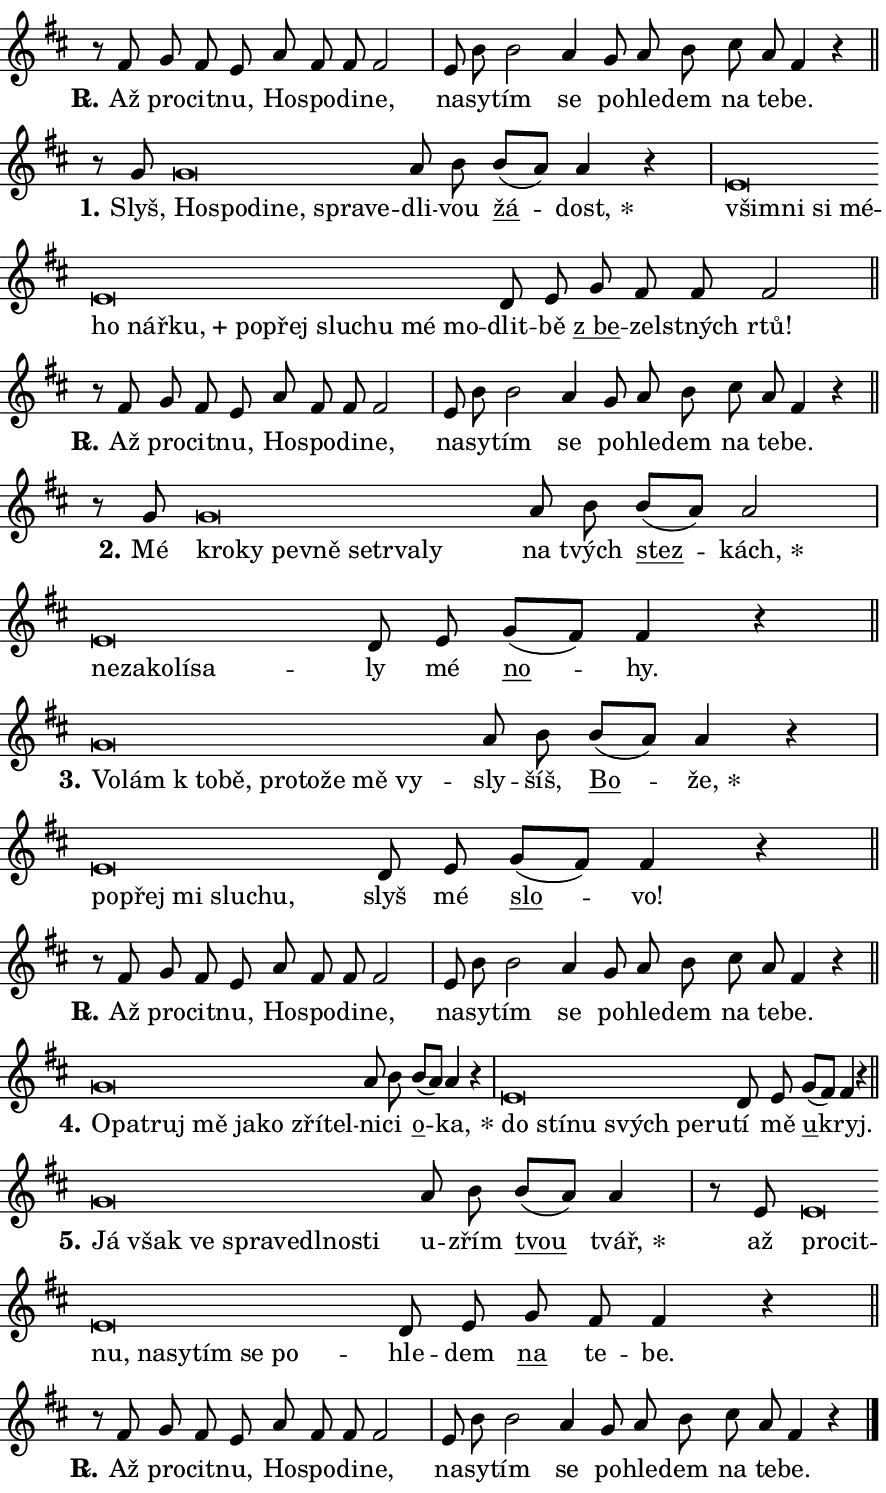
\version "2.24.0"
\header { tagline = "" }
\paper {
  indent = 0\cm
  top-margin = 0\cm
  right-margin = 0.13\cm % to fit lyric hyphens
  bottom-margin = 0\cm
  left-margin = 0\cm
  paper-width = 15\cm
  page-breaking = #ly:one-page-breaking
  system-system-spacing.basic-distance = #11
  score-system-spacing.basic-distance = #11
  ragged-last = ##f
}


%% Author: Thomas Morley
%% https://lists.gnu.org/archive/html/lilypond-user/2020-05/msg00002.html
#(define (line-position grob)
"Returns position of @var[grob} in current system:
   @code{'start}, if at first time-step
   @code{'end}, if at last time-step
   @code{'middle} otherwise
"
  (let* ((col (ly:item-get-column grob))
         (ln (ly:grob-object col 'left-neighbor))
         (rn (ly:grob-object col 'right-neighbor))
         (col-to-check-left (if (ly:grob? ln) ln col))
         (col-to-check-right (if (ly:grob? rn) rn col))
         (break-dir-left
           (and
             (ly:grob-property col-to-check-left 'non-musical #f)
             (ly:item-break-dir col-to-check-left)))
         (break-dir-right
           (and
             (ly:grob-property col-to-check-right 'non-musical #f)
             (ly:item-break-dir col-to-check-right))))
        (cond ((eqv? 1 break-dir-left) 'start)
              ((eqv? -1 break-dir-right) 'end)
              (else 'middle))))

#(define (tranparent-at-line-position vctor)
  (lambda (grob)
  "Relying on @code{line-position} select the relevant enry from @var{vctor}.
Used to determine transparency,"
    (case (line-position grob)
      ((end) (not (vector-ref vctor 0)))
      ((middle) (not (vector-ref vctor 1)))
      ((start) (not (vector-ref vctor 2))))))

noteHeadBreakVisibility =
#(define-music-function (break-visibility)(vector?)
"Makes @code{NoteHead}s transparent relying on @var{break-visibility}"
#{
  \override NoteHead.transparent =
    #(tranparent-at-line-position break-visibility)
#})

#(define delete-ledgers-for-transparent-note-heads
  (lambda (grob)
    "Reads whether a @code{NoteHead} is transparent.
If so this @code{NoteHead} is removed from @code{'note-heads} from
@var{grob}, which is supposed to be @code{LedgerLineSpanner}.
As a result ledgers are not printed for this @code{NoteHead}"
    (let* ((nhds-array (ly:grob-object grob 'note-heads))
           (nhds-list
             (if (ly:grob-array? nhds-array)
                 (ly:grob-array->list nhds-array)
                 '()))
           ;; Relies on the transparent-property being done before
           ;; Staff.LedgerLineSpanner.after-line-breaking is executed.
           ;; This is fragile ...
           (to-keep
             (remove
               (lambda (nhd)
                 (ly:grob-property nhd 'transparent #f))
               nhds-list)))
      ;; TODO find a better method to iterate over grob-arrays, similiar
      ;; to filter/remove etc for lists
      ;; For now rebuilt from scratch
      (set! (ly:grob-object grob 'note-heads)  '())
      (for-each
        (lambda (nhd)
          (ly:pointer-group-interface::add-grob grob 'note-heads nhd))
        to-keep))))

squashNotes = {
  \override NoteHead.X-extent = #'(-0.2 . 0.2)
  \override NoteHead.Y-extent = #'(-0.75 . 0)
  \override NoteHead.stencil =
    #(lambda (grob)
       (let ((pos (ly:grob-property grob 'staff-position)))
         (begin
           (if (< pos -7) (display "ERROR: Lower brevis then expected\n") (display ""))
           (if (<= pos -6) ly:text-interface::print ly:note-head::print))))
}
unSquashNotes = {
  \revert NoteHead.X-extent
  \revert NoteHead.Y-extent
  \revert NoteHead.stencil
}

hideNotes = \noteHeadBreakVisibility #begin-of-line-visible
unHideNotes = \noteHeadBreakVisibility #all-visible

% work-around for resetting accidentals
% https://lilypond.org/doc/v2.23/Documentation/notation/displaying-rhythms#unmetered-music
cadenzaMeasure = {
  \cadenzaOff
  \partial 1024 s1024
  \cadenzaOn
}

#(define-markup-command (accent layout props text) (markup?)
  "Underline accented syllable"
  (interpret-markup layout props
    #{\markup \override #'(offset . 4.3) \underline { #text }#}))

responsum = \markup \concat {
  "R" \hspace #-1.05 \path #0.1 #'((moveto 0 0.07) (lineto 0.9 0.8)) \hspace #0.05 "."
}

spaceSize = #0.6828661417322834 % exact space size for TeX Gyre Schola

\layout {
  \context {
    \Staff
    \remove "Time_signature_engraver"
    \override LedgerLineSpanner.after-line-breaking = #delete-ledgers-for-transparent-note-heads
  }
  \context {
    \Lyrics {
      \override LyricSpace.minimum-distance = \spaceSize
      \override LyricText.font-name = #"TeX Gyre Schola"
      \override LyricText.font-size = 1
      \override StanzaNumber.font-name = #"TeX Gyre Schola Bold"
      \override StanzaNumber.font-size = 1
    }
  }
  \context {
    \Score 
    \override NoteHead.text =
      #(lambda (grob) 
        (let ((pos (ly:grob-property grob 'staff-position)))
          #{\markup {
            \combine
              \halign #-0.55 \raise #(if (= pos -6) 0 0.5) \override #'(thickness . 2) \draw-line #'(3.2 . 0)
              \musicglyph "noteheads.sM1"
          }#}))
  }
}

% magnetic-lyrics.ily
%
%   written by
%     Jean Abou Samra <jean@abou-samra.fr>
%     Werner Lemberg <wl@gnu.org>
%
%   adapted by
%     Jiri Hon <jiri.hon@gmail.com>
%
% Version 2022-Apr-15

% https://www.mail-archive.com/lilypond-user@gnu.org/msg149350.html

#(define (Left_hyphen_pointer_engraver context)
   "Collect syllable-hyphen-syllable occurrences in lyrics and store
them in properties.  This engraver only looks to the left.  For
example, if the lyrics input is @code{foo -- bar}, it does the
following.

@itemize @bullet
@item
Set the @code{text} property of the @code{LyricHyphen} grob between
@q{foo} and @q{bar} to @code{foo}.

@item
Set the @code{left-hyphen} property of the @code{LyricText} grob with
text @q{foo} to the @code{LyricHyphen} grob between @q{foo} and
@q{bar}.
@end itemize

Use this auxiliary engraver in combination with the
@code{lyric-@/text::@/apply-@/magnetic-@/offset!} hook."
   (let ((hyphen #f)
         (text #f))
     (make-engraver
      (acknowledgers
       ((lyric-syllable-interface engraver grob source-engraver)
        (set! text grob)))
      (end-acknowledgers
       ((lyric-hyphen-interface engraver grob source-engraver)
        ;(when (not (grob::has-interface grob 'lyric-space-interface))
          (set! hyphen grob)));)
      ((stop-translation-timestep engraver)
       (when (and text hyphen)
         (ly:grob-set-object! text 'left-hyphen hyphen))
       (set! text #f)
       (set! hyphen #f)))))

#(define (lyric-text::apply-magnetic-offset! grob)
   "If the space between two syllables is less than the value in
property @code{LyricText@/.details@/.squash-threshold}, move the right
syllable to the left so that it gets concatenated with the left
syllable.

Use this function as a hook for
@code{LyricText@/.after-@/line-@/breaking} if the
@code{Left_@/hyphen_@/pointer_@/engraver} is active."
   (let ((hyphen (ly:grob-object grob 'left-hyphen #f)))
     (when hyphen
       (let ((left-text (ly:spanner-bound hyphen LEFT)))
         (when (grob::has-interface left-text 'lyric-syllable-interface)
           (let* ((common (ly:grob-common-refpoint grob left-text X))
                  (this-x-ext (ly:grob-extent grob common X))
                  (left-x-ext
                   (begin
                     ;; Trigger magnetism for left-text.
                     (ly:grob-property left-text 'after-line-breaking)
                     (ly:grob-extent left-text common X)))
                  ;; `delta` is the gap width between two syllables.
                  (delta (- (interval-start this-x-ext)
                            (interval-end left-x-ext)))
                  (details (ly:grob-property grob 'details))
                  (threshold (assoc-get 'squash-threshold details 0.2)))
             (when (< delta threshold)
               (let* (;; We have to manipulate the input text so that
                      ;; ligatures crossing syllable boundaries are not
                      ;; disabled.  For languages based on the Latin
                      ;; script this is essentially a beautification.
                      ;; However, for non-Western scripts it can be a
                      ;; necessity.
                      (lt (ly:grob-property left-text 'text))
                      (rt (ly:grob-property grob 'text))
                      (is-space (grob::has-interface hyphen 'lyric-space-interface))
                      (space (if is-space " " ""))
                      (extra-delta (if is-space spaceSize 0))
                      ;; Append new syllable.
                      (ltrt-space (if (and (string? lt) (string? rt))
                                (string-append lt space rt)
                                (make-concat-markup (list lt space rt))))
                      ;; Right-align `ltrt` to the right side.
                      (ltrt-space-markup (grob-interpret-markup
                               grob
                               (make-translate-markup
                                (cons (interval-length this-x-ext) 0)
                                (make-right-align-markup ltrt-space)))))
                 (begin
                   ;; Don't print `left-text`.
                   (ly:grob-set-property! left-text 'stencil #f)
                   ;; Set text and stencil (which holds all collected
                   ;; syllables so far) and shift it to the left.
                   (ly:grob-set-property! grob 'text ltrt-space)
                   (ly:grob-set-property! grob 'stencil ltrt-space-markup)
                   (ly:grob-translate-axis! grob (- (- delta extra-delta)) X))))))))))


#(define (lyric-hyphen::displace-bounds-first grob)
   ;; Make very sure this callback isn't triggered too early.
   (let ((left (ly:spanner-bound grob LEFT))
         (right (ly:spanner-bound grob RIGHT)))
     (ly:grob-property left 'after-line-breaking)
     (ly:grob-property right 'after-line-breaking)
     (ly:lyric-hyphen::print grob)))

squashThreshold = #0.4

\layout {
  \context {
    \Lyrics
    \consists #Left_hyphen_pointer_engraver
    \override LyricText.after-line-breaking =
      #lyric-text::apply-magnetic-offset!
    \override LyricHyphen.stencil = #lyric-hyphen::displace-bounds-first
    \override LyricText.details.squash-threshold = \squashThreshold
    \override LyricHyphen.minimum-distance = 0
    \override LyricHyphen.minimum-length = \squashThreshold
  }
}

squashText = \override LyricText.details.squash-threshold = 9999
unSquashText = \override LyricText.details.squash-threshold = \squashThreshold

leftText = \override LyricText.self-alignment-X = #LEFT
unLeftText = \revert LyricText.self-alignment-X

starOffset = #(lambda (grob) 
                (let ((x_offset (ly:self-alignment-interface::aligned-on-x-parent grob)))
                  (if (= x_offset 0) 0 (+ x_offset 1.2))))

star = #(define-music-function (syllable)(string?)
"Append star separator at the end of a syllable"
#{
  \once \override LyricText.X-offset = #starOffset
  \lyricmode { \markup {
    #syllable
    \override #'((font-name . "TeX Gyre Schola Bold")) \hspace #0.2 \lower #0.65 \larger "*"
  } }
#})

starAccent = #(define-music-function (syllable)(string?)
"Append star separator at the end of a syllable and make accent"
#{
  \once \override LyricText.X-offset = #starOffset
  \lyricmode { \markup {
    \accent #syllable
    \override #'((font-name . "TeX Gyre Schola Bold")) \hspace #0.2 \lower #0.65 \larger "*"
  } }
#})

breath = #(define-music-function (syllable)(string?)
"Append breathing indicator at the end of a syllable"
#{
  \lyricmode { \markup { #syllable "+" } }
#})

optionalBreath = #(define-music-function (syllable)(string?)
"Append optional breathing indicator at the end of a syllable"
#{
  \lyricmode { \markup { #syllable "(+)" } }
#})


\score {
    <<
        \new Voice = "melody" { \cadenzaOn \key d \major \relative { r8 fis' g fis e a fis fis fis2 \cadenzaMeasure \bar "|" e8 b' b2 a4 \bar "" g8 a b cis a fis4 r \cadenzaMeasure \bar "||" \break } }
        \new Lyrics \lyricsto "melody" { \lyricmode { \set stanza = \responsum
Až pro -- cit -- nu, Ho -- spo -- di -- ne, na -- sy -- tím se po -- hle -- dem na te -- be. } }
    >>
    \layout {}
}

\score {
    <<
        \new Voice = "melody" { \cadenzaOn \key d \major \relative { r8 g'8 \squashNotes g\breve*1/16 \hideNotes \breve*1/16 \bar "" \breve*1/16 \bar "" \breve*1/16 \bar "" \breve*1/16 \breve*1/16 \bar "" \unHideNotes \unSquashNotes a8 b \bar "" b[( a)] a4 r \cadenzaMeasure \bar "|" \squashNotes e\breve*1/16 \hideNotes \breve*1/16 \bar "" \breve*1/16 \bar "" \breve*1/16 \bar "" \breve*1/16 \bar "" \breve*1/16 \bar "" \breve*1/16 \bar "" \breve*1/16 \bar "" \breve*1/16 \bar "" \breve*1/16 \bar "" \breve*1/16 \bar "" \breve*1/16 \breve*1/16 \bar "" \unHideNotes \unSquashNotes d8 e \bar "" g fis fis fis2 \cadenzaMeasure \bar "||" \break } }
        \new Lyrics \lyricsto "melody" { \lyricmode { \set stanza = "1."
Slyš, \leftText Ho -- \squashText spo -- di -- ne, spra -- ve -- \unLeftText \unSquashText dli -- vou \markup \accent žá -- \star dost, \leftText všim -- \squashText ni si mé -- ho nář -- \breath "ku," po -- přej slu -- chu mé mo -- \unLeftText \unSquashText dlit -- bě \markup \accent "z be" -- ze -- lstných rtů! } }
    >>
    \layout {}
}

\score {
    <<
        \new Voice = "melody" { \cadenzaOn \key d \major \relative { r8 fis' g fis e a fis fis fis2 \cadenzaMeasure \bar "|" e8 b' b2 a4 \bar "" g8 a b cis a fis4 r \cadenzaMeasure \bar "||" \break } }
        \new Lyrics \lyricsto "melody" { \lyricmode { \set stanza = \responsum
Až pro -- cit -- nu, Ho -- spo -- di -- ne, na -- sy -- tím se po -- hle -- dem na te -- be. } }
    >>
    \layout {}
}

\score {
    <<
        \new Voice = "melody" { \cadenzaOn \key d \major \relative { r8 g'8 \squashNotes g\breve*1/16 \hideNotes \breve*1/16 \bar "" \breve*1/16 \bar "" \breve*1/16 \bar "" \breve*1/16 \bar "" \breve*1/16 \bar "" \breve*1/16 \breve*1/16 \bar "" \unHideNotes \unSquashNotes a8 b \bar "" b[( a)] a2 \cadenzaMeasure \bar "|" \squashNotes e\breve*1/16 \hideNotes \breve*1/16 \bar "" \breve*1/16 \bar "" \breve*1/16 \breve*1/16 \bar "" \unHideNotes \unSquashNotes d8 e \bar "" g[( fis)] fis4 r \cadenzaMeasure \bar "||" \break } }
        \new Lyrics \lyricsto "melody" { \lyricmode { \set stanza = "2."
Mé \leftText kro -- \squashText ky pev -- ně se -- tr -- va -- ly \unLeftText \unSquashText na tvých \markup \accent stez -- \star kách, \leftText ne -- \squashText za -- ko -- lí -- sa -- \unLeftText \unSquashText ly mé \markup \accent no -- hy. } }
    >>
    \layout {}
}

\score {
    <<
        \new Voice = "melody" { \cadenzaOn \key d \major \relative { \squashNotes g'\breve*1/16 \hideNotes \breve*1/16 \bar "" \breve*1/16 \bar "" \breve*1/16 \bar "" \breve*1/16 \bar "" \breve*1/16 \bar "" \breve*1/16 \bar "" \breve*1/16 \breve*1/16 \bar "" \unHideNotes \unSquashNotes a8 b \bar "" b[( a)] a4 r \cadenzaMeasure \bar "|" \squashNotes e\breve*1/16 \hideNotes \breve*1/16 \bar "" \breve*1/16 \bar "" \breve*1/16 \breve*1/16 \bar "" \unHideNotes \unSquashNotes d8 e \bar "" g[( fis)] fis4 r \cadenzaMeasure \bar "||" \break } }
        \new Lyrics \lyricsto "melody" { \lyricmode { \set stanza = "3."
\leftText Vo -- \squashText lám "k to" -- bě, pro -- to -- že mě vy -- \unLeftText \unSquashText sly -- šíš, \markup \accent Bo -- \star že, \leftText po -- \squashText přej mi slu -- chu, \unLeftText \unSquashText slyš mé \markup \accent slo -- vo! } }
    >>
    \layout {}
}

\score {
    <<
        \new Voice = "melody" { \cadenzaOn \key d \major \relative { r8 fis' g fis e a fis fis fis2 \cadenzaMeasure \bar "|" e8 b' b2 a4 \bar "" g8 a b cis a fis4 r \cadenzaMeasure \bar "||" \break } }
        \new Lyrics \lyricsto "melody" { \lyricmode { \set stanza = \responsum
Až pro -- cit -- nu, Ho -- spo -- di -- ne, na -- sy -- tím se po -- hle -- dem na te -- be. } }
    >>
    \layout {}
}

\score {
    <<
        \new Voice = "melody" { \cadenzaOn \key d \major \relative { \squashNotes g'\breve*1/16 \hideNotes \breve*1/16 \bar "" \breve*1/16 \bar "" \breve*1/16 \bar "" \breve*1/16 \bar "" \breve*1/16 \bar "" \breve*1/16 \breve*1/16 \bar "" \unHideNotes \unSquashNotes a8 b \bar "" b[( a)] a4 r \cadenzaMeasure \bar "|" \squashNotes e\breve*1/16 \hideNotes \breve*1/16 \bar "" \breve*1/16 \bar "" \breve*1/16 \bar "" \breve*1/16 \breve*1/16 \bar "" \unHideNotes \unSquashNotes d8 e \bar "" g[( fis)] fis4 r \cadenzaMeasure \bar "||" \break } }
        \new Lyrics \lyricsto "melody" { \lyricmode { \set stanza = "4."
\leftText O -- \squashText pa -- truj mě ja -- ko zří -- tel -- \unLeftText \unSquashText ni -- ci \markup \accent o -- \star ka, \leftText do \squashText stí -- nu svých pe -- ru -- \unLeftText \unSquashText tí mě \markup \accent u -- kryj. } }
    >>
    \layout {}
}

\score {
    <<
        \new Voice = "melody" { \cadenzaOn \key d \major \relative { \squashNotes g'\breve*1/16 \hideNotes \breve*1/16 \bar "" \breve*1/16 \bar "" \breve*1/16 \bar "" \breve*1/16 \bar "" \breve*1/16 \bar "" \breve*1/16 \breve*1/16 \bar "" \unHideNotes \unSquashNotes a8 b \bar "" b[( a)] a4 \cadenzaMeasure \bar "|" r8 e8 \squashNotes e\breve*1/16 \hideNotes \breve*1/16 \bar "" \breve*1/16 \bar "" \breve*1/16 \bar "" \breve*1/16 \bar "" \breve*1/16 \bar "" \breve*1/16 \breve*1/16 \bar "" \unHideNotes \unSquashNotes d8 e \bar "" g fis fis4 r \cadenzaMeasure \bar "||" \break } }
        \new Lyrics \lyricsto "melody" { \lyricmode { \set stanza = "5."
\leftText Já \squashText však ve spra -- ve -- dl -- no -- sti \unLeftText \unSquashText u -- zřím \markup \accent tvou \star tvář, až \leftText pro -- \squashText cit -- nu, na -- sy -- tím se po -- \unLeftText \unSquashText hle -- dem \markup \accent na te -- be. } }
    >>
    \layout {}
}

\score {
    <<
        \new Voice = "melody" { \cadenzaOn \key d \major \relative { r8 fis' g fis e a fis fis fis2 \cadenzaMeasure \bar "|" e8 b' b2 a4 \bar "" g8 a b cis a fis4 r \cadenzaMeasure \bar "||" \break } \bar "|." }
        \new Lyrics \lyricsto "melody" { \lyricmode { \set stanza = \responsum
Až pro -- cit -- nu, Ho -- spo -- di -- ne, na -- sy -- tím se po -- hle -- dem na te -- be. } }
    >>
    \layout {}
}
